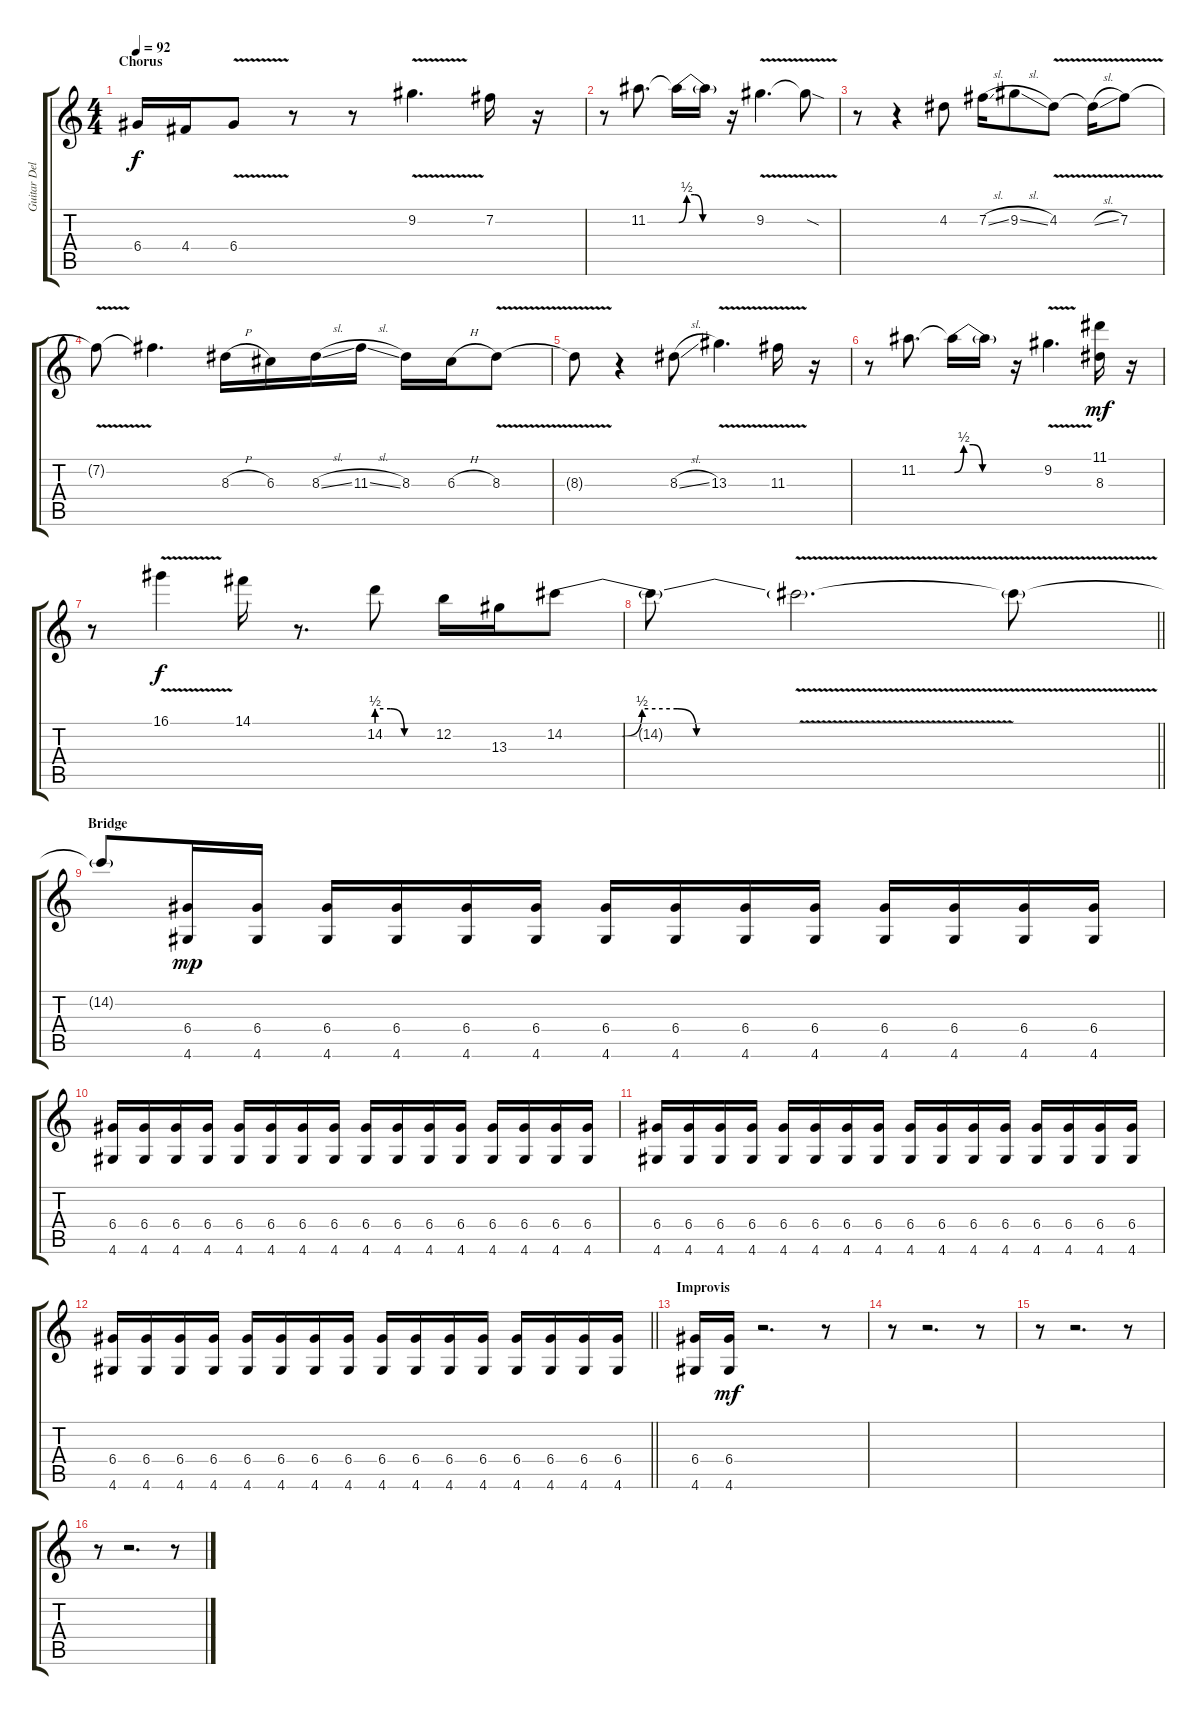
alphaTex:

\track ("Guitar Delay" "Guitar Del") {instrument distortionguitar}
\staff {score tabs}
\tuning (E4 B3 G3 D3 A2 E2) {hide}
\ts (4 4)
\section ("" "Chorus")
\tempo 92
\clef g2
\ks aminor
6.4.16{dy f} 4.4.16 6.4{v}.8 r.8 r.8 9.2{v}.4{d} 7.2.16 r.16 |
r.8 11.2.8{d} 11.2{be (custom 0 0 10 2 20 2 30 0 60 0) t}.16 11.2{t}.16 r.16 9.2{v}.4{d} 9.2{sod t}.8 |
r.8 r.4 4.2.8 7.2{sl}.16 9.2{sl}.8 4.2{v}.8 4.2{sl t}.16 7.2{v}.8 |
7.2{t}.8 7.2{t}.4{d} 8.3{h}.16 6.3.16 8.3{sl}.16 11.3{sl}.16 8.3.16 6.3{h}.16 8.3{v}.8 |
8.3{t}.8 r.4 8.3{sl}.8 13.3{v}.4{d} 11.3{v}.16 r.16 |
r.8 11.2.8{d} 11.2{be (custom 0 0 10 2 20 2 30 0 60 0) t}.16 11.2{t}.16 r.16 9.2{v}.4{d} (11.1 8.3).16{dy mf} r.16 |
r.8 16.1{v}.4{dy f} 14.1.16 r.8{d} 14.2{be (custom 0 2 15 2 30 0 60 0)}.8 12.2.16 13.3.16 14.2{be (custom 0 0 15 0 20 2 29 2 34 0 60 0)}.8 |
\barLineRight lightlight
14.2{t}.8 14.2{v t}.2{d} 14.2{t}.8 |
\section ("" "Bridge")
14.2{t}.8 (6.4 4.6).16{dy mp} (6.4 4.6).16 (6.4 4.6).16 (6.4 4.6).16 (6.4 4.6).16 (6.4 4.6).16 (6.4 4.6).16 (6.4 4.6).16 (6.4 4.6).16 (6.4 4.6).16 (6.4 4.6).16 (6.4 4.6).16 (6.4 4.6).16 (6.4 4.6).16 |
(6.4 4.6).16 (6.4 4.6).16 (6.4 4.6).16 (6.4 4.6).16 (6.4 4.6).16 (6.4 4.6).16 (6.4 4.6).16 (6.4 4.6).16 (6.4 4.6).16 (6.4 4.6).16 (6.4 4.6).16 (6.4 4.6).16 (6.4 4.6).16 (6.4 4.6).16 (6.4 4.6).16 (6.4 4.6).16 |
(6.4 4.6).16 (6.4 4.6).16 (6.4 4.6).16 (6.4 4.6).16 (6.4 4.6).16 (6.4 4.6).16 (6.4 4.6).16 (6.4 4.6).16 (6.4 4.6).16 (6.4 4.6).16 (6.4 4.6).16 (6.4 4.6).16 (6.4 4.6).16 (6.4 4.6).16 (6.4 4.6).16 (6.4 4.6).16 |
\barLineRight lightlight
(6.4 4.6).16 (6.4 4.6).16 (6.4 4.6).16 (6.4 4.6).16 (6.4 4.6).16 (6.4 4.6).16 (6.4 4.6).16 (6.4 4.6).16 (6.4 4.6).16 (6.4 4.6).16 (6.4 4.6).16 (6.4 4.6).16 (6.4 4.6).16 (6.4 4.6).16 (6.4 4.6).16 (6.4 4.6).16 |
\section ("" "Improvis")
(6.4 4.6).16 (6.4 4.6).16{dy mf} r.2{d} r.8 |
r.8 r.2{d} r.8 |
r.8 r.2{d} r.8 |
r.8 r.2{d} r.8
